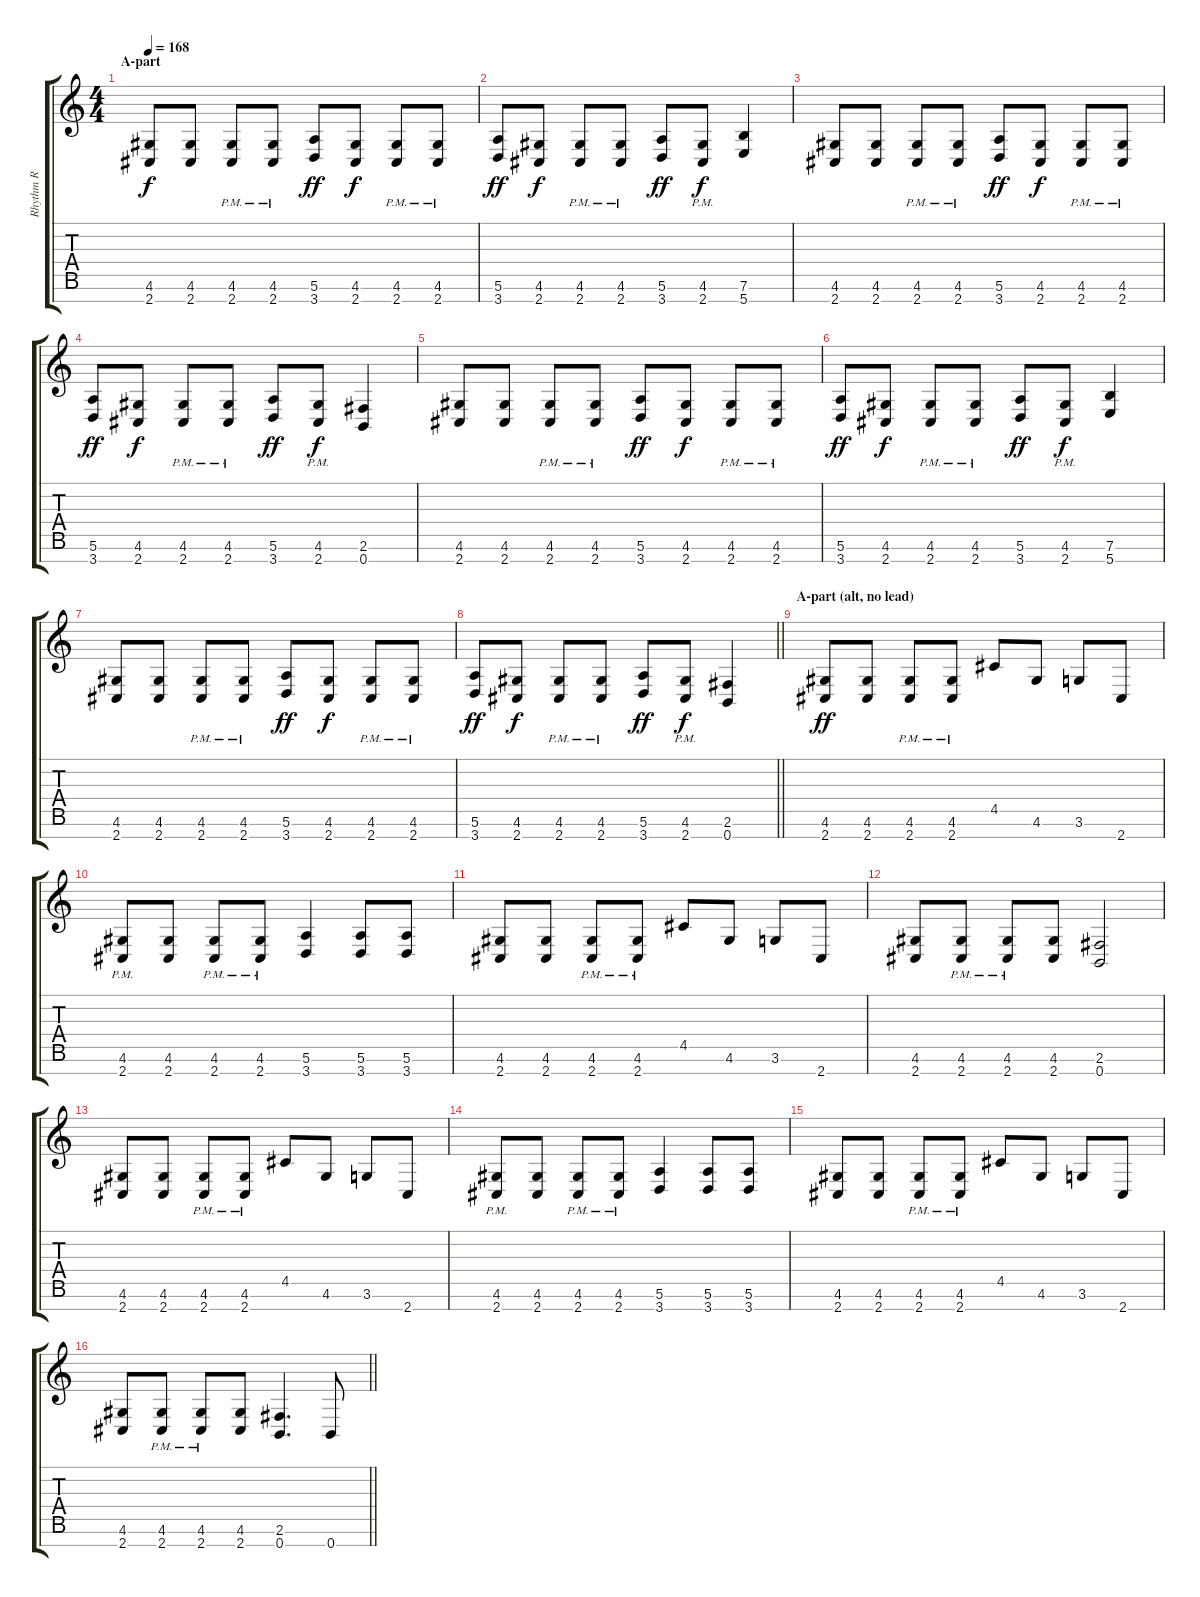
\track ("Rhythm R" "Rhythm R") {instrument overdrivenguitar}
\staff {score tabs}
\tuning (E4 B3 G3 D3 A2 E2 B1) {hide}
\ts (4 4)
\section ("" "A-part")
\tempo 168
\clef g2
\ks c
(4.6 2.7).8{dy f} (4.6 2.7).8 (4.6{pm} 2.7{pm}).8 (4.6{pm} 2.7{pm}).8 (5.6 3.7).8{dy ff} (4.6 2.7).8{dy f} (4.6{pm} 2.7{pm}).8 (4.6{pm} 2.7{pm}).8 |
(5.6 3.7).8{dy ff} (4.6 2.7).8{dy f} (4.6{pm} 2.7{pm}).8 (4.6{pm} 2.7{pm}).8 (5.6 3.7).8{dy ff} (4.6{pm} 2.7{pm}).8{dy f} (7.6 5.7).4 |
(4.6 2.7).8 (4.6 2.7).8 (4.6{pm} 2.7{pm}).8 (4.6{pm} 2.7{pm}).8 (5.6 3.7).8{dy ff} (4.6 2.7).8{dy f} (4.6{pm} 2.7{pm}).8 (4.6{pm} 2.7{pm}).8 |
(5.6 3.7).8{dy ff} (4.6 2.7).8{dy f} (4.6{pm} 2.7{pm}).8 (4.6{pm} 2.7{pm}).8 (5.6 3.7).8{dy ff} (4.6{pm} 2.7{pm}).8{dy f} (2.6 0.7).4 |
(4.6 2.7).8 (4.6 2.7).8 (4.6{pm} 2.7{pm}).8 (4.6{pm} 2.7{pm}).8 (5.6 3.7).8{dy ff} (4.6 2.7).8{dy f} (4.6{pm} 2.7{pm}).8 (4.6{pm} 2.7{pm}).8 |
(5.6 3.7).8{dy ff} (4.6 2.7).8{dy f} (4.6{pm} 2.7{pm}).8 (4.6{pm} 2.7{pm}).8 (5.6 3.7).8{dy ff} (4.6{pm} 2.7{pm}).8{dy f} (7.6 5.7).4 |
(4.6 2.7).8 (4.6 2.7).8 (4.6{pm} 2.7{pm}).8 (4.6{pm} 2.7{pm}).8 (5.6 3.7).8{dy ff} (4.6 2.7).8{dy f} (4.6{pm} 2.7{pm}).8 (4.6{pm} 2.7{pm}).8 |
\barLineRight lightlight
(5.6 3.7).8{dy ff} (4.6 2.7).8{dy f} (4.6{pm} 2.7{pm}).8 (4.6{pm} 2.7{pm}).8 (5.6 3.7).8{dy ff} (4.6{pm} 2.7{pm}).8{dy f} (2.6 0.7).4 |
\section ("" "A-part (alt, no lead)")
(4.6 2.7).8{dy ff} (4.6 2.7).8 (4.6{pm} 2.7{pm}).8 (4.6{pm} 2.7{pm}).8 4.5.8 4.6.8 3.6.8 2.7.8 |
(4.6{pm} 2.7{pm}).8 (4.6 2.7).8 (4.6{pm} 2.7{pm}).8 (4.6{pm} 2.7{pm}).8 (5.6 3.7).4 (5.6 3.7).8 (5.6 3.7).8 |
(4.6 2.7).8 (4.6 2.7).8 (4.6{pm} 2.7{pm}).8 (4.6{pm} 2.7{pm}).8 4.5.8 4.6.8 3.6.8 2.7.8 |
(4.6 2.7).8 (4.6{pm} 2.7{pm}).8 (4.6{pm} 2.7{pm}).8 (4.6 2.7).8 (2.6 0.7).2 |
(4.6 2.7).8 (4.6 2.7).8 (4.6{pm} 2.7{pm}).8 (4.6{pm} 2.7{pm}).8 4.5.8 4.6.8 3.6.8 2.7.8 |
(4.6{pm} 2.7{pm}).8 (4.6 2.7).8 (4.6{pm} 2.7{pm}).8 (4.6{pm} 2.7{pm}).8 (5.6 3.7).4 (5.6 3.7).8 (5.6 3.7).8 |
(4.6 2.7).8 (4.6 2.7).8 (4.6{pm} 2.7{pm}).8 (4.6{pm} 2.7{pm}).8 4.5.8 4.6.8 3.6.8 2.7.8 |
\barLineRight lightlight
(4.6 2.7).8 (4.6{pm} 2.7{pm}).8 (4.6{pm} 2.7{pm}).8 (4.6 2.7).8 (2.6 0.7).4{d} 0.7.8
